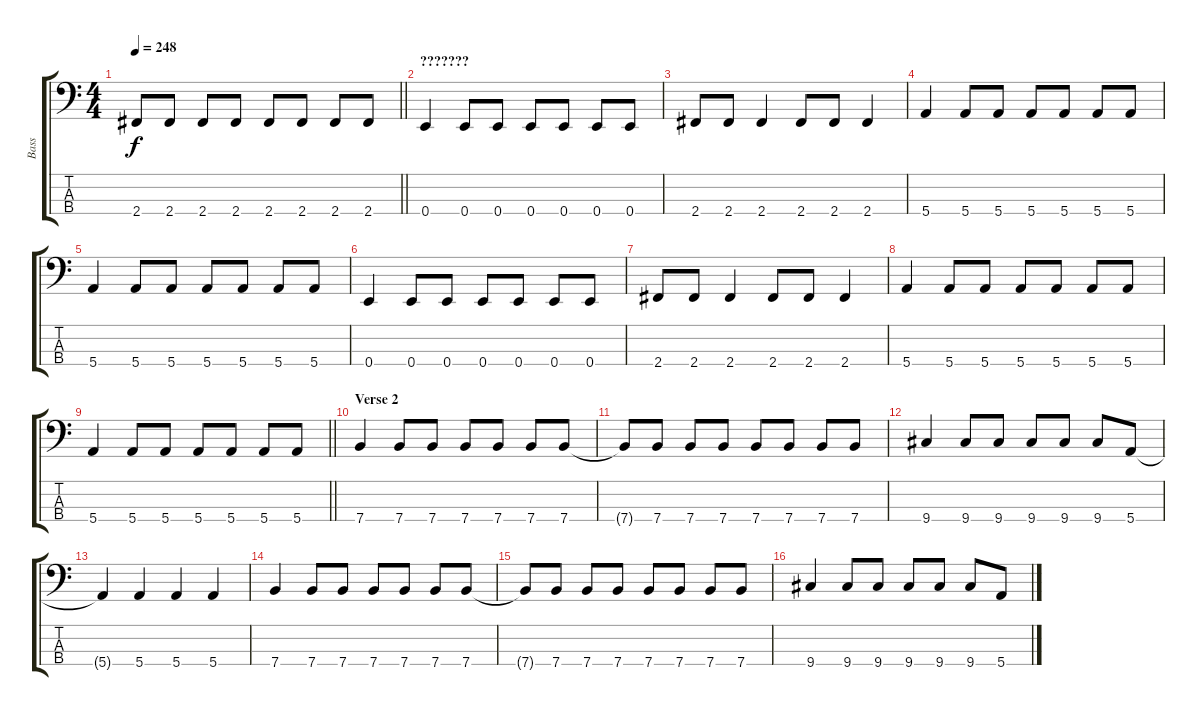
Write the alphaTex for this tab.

\track ("Bass" "Bass") {instrument electricbasspick}
\staff {score tabs}
\tuning (G2 D2 A1 E1) {hide}
\ts (4 4)
\tempo 248
\clef f4
\barLineRight lightlight
\ks c
2.4.8{dy f} 2.4.8 2.4.8 2.4.8 2.4.8 2.4.8 2.4.8 2.4.8 |
\section ("" "???????")
0.4.4 0.4.8 0.4.8 0.4.8 0.4.8 0.4.8 0.4.8 |
2.4.8 2.4.8 2.4.4 2.4.8 2.4.8 2.4.4 |
5.4.4 5.4.8 5.4.8 5.4.8 5.4.8 5.4.8 5.4.8 |
5.4.4 5.4.8 5.4.8 5.4.8 5.4.8 5.4.8 5.4.8 |
0.4.4 0.4.8 0.4.8 0.4.8 0.4.8 0.4.8 0.4.8 |
2.4.8 2.4.8 2.4.4 2.4.8 2.4.8 2.4.4 |
5.4.4 5.4.8 5.4.8 5.4.8 5.4.8 5.4.8 5.4.8 |
\barLineRight lightlight
5.4.4 5.4.8 5.4.8 5.4.8 5.4.8 5.4.8 5.4.8 |
\section ("" "Verse 2")
7.4.4 7.4.8 7.4.8 7.4.8 7.4.8 7.4.8 7.4.8 |
7.4{t}.8 7.4.8 7.4.8 7.4.8 7.4.8 7.4.8 7.4.8 7.4.8 |
9.4.4 9.4.8 9.4.8 9.4.8 9.4.8 9.4.8 5.4.8 |
5.4{t}.4 5.4.4 5.4.4 5.4.4 |
7.4.4 7.4.8 7.4.8 7.4.8 7.4.8 7.4.8 7.4.8 |
7.4{t}.8 7.4.8 7.4.8 7.4.8 7.4.8 7.4.8 7.4.8 7.4.8 |
9.4.4 9.4.8 9.4.8 9.4.8 9.4.8 9.4.8 5.4.8
